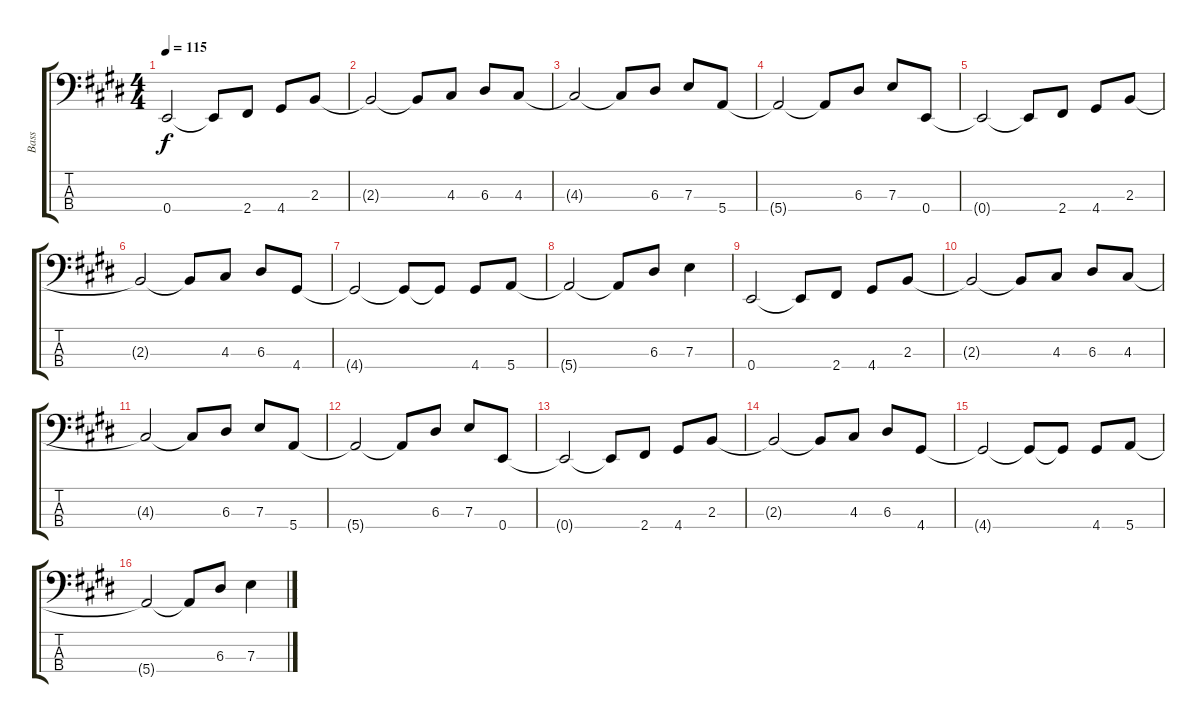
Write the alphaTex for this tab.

\track ("Bass" "Bass") {instrument electricbasspick}
\staff {score tabs}
\tuning (G2 D2 A1 E1) {hide}
\ts (4 4)
\tempo 115
\clef f4
\ks c#minor
0.4.2{dy f volume 8 instrument electricbasspick} 0.4{t}.8 2.4.8 4.4.8 2.3.8 |
2.3{t}.2 2.3{t}.8 4.3.8 6.3.8 4.3.8 |
4.3{t}.2 4.3{t}.8 6.3.8 7.3.8 5.4.8 |
5.4{t}.2 5.4{t}.8 6.3.8 7.3.8 0.4.8 |
0.4{t}.2 0.4{t}.8 2.4.8 4.4.8 2.3.8 |
2.3{t}.2 2.3{t}.8 4.3.8 6.3.8 4.4.8 |
4.4{t}.2 4.4{t}.8 4.4{t}.8 4.4.8 5.4.8 |
5.4{t}.2 5.4{t}.8 6.3.8 7.3.4 |
0.4.2 0.4{t}.8 2.4.8 4.4.8 2.3.8 |
2.3{t}.2 2.3{t}.8 4.3.8 6.3.8 4.3.8 |
4.3{t}.2 4.3{t}.8 6.3.8 7.3.8 5.4.8 |
5.4{t}.2 5.4{t}.8 6.3.8 7.3.8 0.4.8 |
0.4{t}.2 0.4{t}.8 2.4.8 4.4.8 2.3.8 |
2.3{t}.2 2.3{t}.8 4.3.8 6.3.8 4.4.8 |
4.4{t}.2 4.4{t}.8 4.4{t}.8 4.4.8 5.4.8 |
5.4{t}.2 5.4{t}.8 6.3.8 7.3.4
